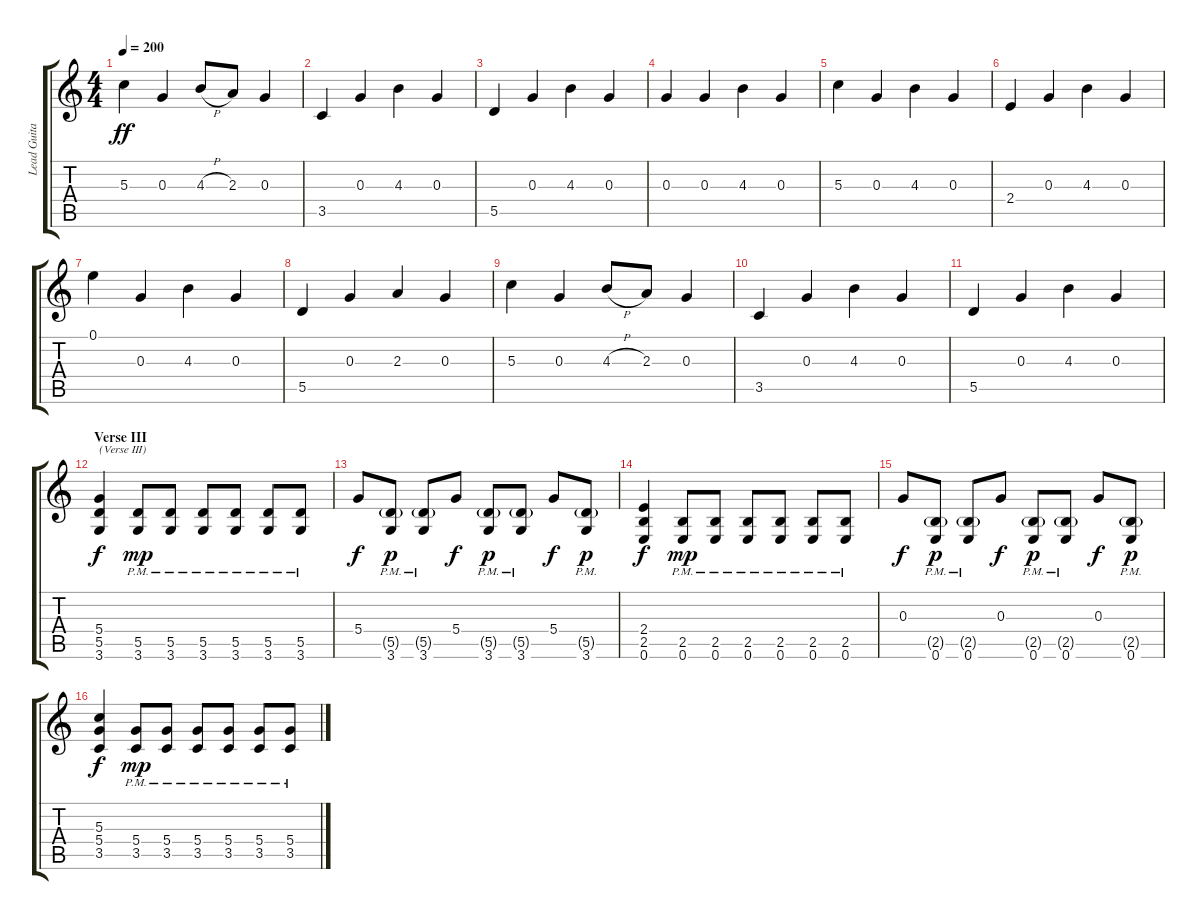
\track ("Lead Guitar" "Lead Guita") {instrument distortionguitar}
\staff {score tabs}
\tuning (E4 B3 G3 D3 A2 E2) {hide}
\ts (4 4)
\tempo 200
\clef g2
\ks c
5.3.4{dy ff} 0.3.4 4.3{h}.8 2.3.8 0.3.4 |
3.5.4 0.3.4 4.3.4 0.3.4 |
5.5.4 0.3.4 4.3.4 0.3.4 |
0.3.4 0.3.4 4.3.4 0.3.4 |
5.3.4 0.3.4 4.3.4 0.3.4 |
2.4.4 0.3.4 4.3.4 0.3.4 |
0.1.4 0.3.4 4.3.4 0.3.4 |
5.5.4 0.3.4 2.3.4 0.3.4 |
5.3.4 0.3.4 4.3{h}.8 2.3.8 0.3.4 |
3.5.4 0.3.4 4.3.4 0.3.4 |
5.5.4 0.3.4 4.3.4 0.3.4 |
\section ("" "Verse III")
(5.4 5.5 3.6).4{txt "(Verse III)" dy f} (5.5{pm} 3.6{pm}).8{dy mp} (5.5{pm} 3.6{pm}).8 (5.5{pm} 3.6{pm}).8 (5.5{pm} 3.6{pm}).8 (5.5{pm} 3.6{pm}).8 (5.5{pm} 3.6{pm}).8 |
5.4.8{dy f} (5.5{g pm} 3.6{pm}).8{dy p} (5.5{g pm} 3.6{pm}).8 5.4.8{dy f} (5.5{g pm} 3.6{pm}).8{dy p} (5.5{g pm} 3.6{pm}).8 5.4.8{dy f} (5.5{g pm} 3.6{pm}).8{dy p} |
(2.4 2.5 0.6).4{dy f} (2.5{pm} 0.6{pm}).8{dy mp} (2.5{pm} 0.6{pm}).8 (2.5{pm} 0.6{pm}).8 (2.5{pm} 0.6{pm}).8 (2.5{pm} 0.6{pm}).8 (2.5{pm} 0.6{pm}).8 |
0.3.8{dy f} (2.5{g pm} 0.6{pm}).8{dy p} (2.5{g pm} 0.6{pm}).8 0.3.8{dy f} (2.5{g pm} 0.6{pm}).8{dy p} (2.5{g pm} 0.6{pm}).8 0.3.8{dy f} (2.5{g pm} 0.6{pm}).8{dy p} |
(5.3 5.4 3.5).4{dy f} (5.4{pm} 3.5{pm}).8{dy mp} (5.4{pm} 3.5{pm}).8 (5.4{pm} 3.5{pm}).8 (5.4{pm} 3.5{pm}).8 (5.4{pm} 3.5{pm}).8 (5.4{pm} 3.5{pm}).8
